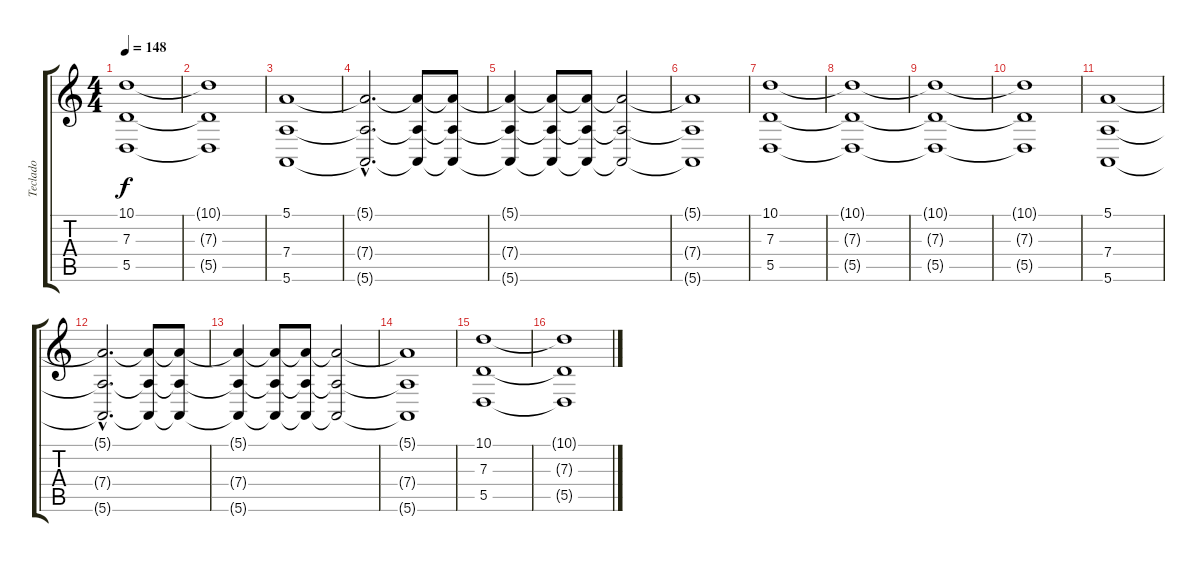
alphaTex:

\track ("Teclado" "Teclado") {instrument choiraahs}
\staff {score tabs}
\tuning (E4 B3 G3 D3 A2 E2) {hide}
\ts (4 4)
\tempo 148
\clef g2
\ks c
(10.1{t} 7.3{t} 5.5{t}).1{dy f} |
(10.1{t} 7.3{t} 5.5{t}).1 |
(5.1 7.4 5.6).1 |
(5.1{hac t} 7.4{hac t} 5.6{hac t}).2{d} (5.1{t} 7.4{t} 5.6{t}).8 (5.1{t} 7.4{t} 5.6{t}).8 |
(5.1{t} 7.4{t} 5.6{t}).4 (5.1{t} 7.4{t} 5.6{t}).8 (5.1{t} 7.4{t} 5.6{t}).8 (5.1{t} 7.4{t} 5.6{t}).2 |
(5.1{t} 7.4{t} 5.6{t}).1 |
(10.1 7.3 5.5).1 |
(10.1{t} 7.3{t} 5.5{t}).1 |
(10.1{t} 7.3{t} 5.5{t}).1 |
(10.1{t} 7.3{t} 5.5{t}).1 |
(5.1 7.4 5.6).1 |
(5.1{hac t} 7.4{hac t} 5.6{hac t}).2{d} (5.1{t} 7.4{t} 5.6{t}).8 (5.1{t} 7.4{t} 5.6{t}).8 |
(5.1{t} 7.4{t} 5.6{t}).4 (5.1{t} 7.4{t} 5.6{t}).8 (5.1{t} 7.4{t} 5.6{t}).8 (5.1{t} 7.4{t} 5.6{t}).2 |
(5.1{t} 7.4{t} 5.6{t}).1 |
(10.1 7.3 5.5).1 |
(10.1{t} 7.3{t} 5.5{t}).1
